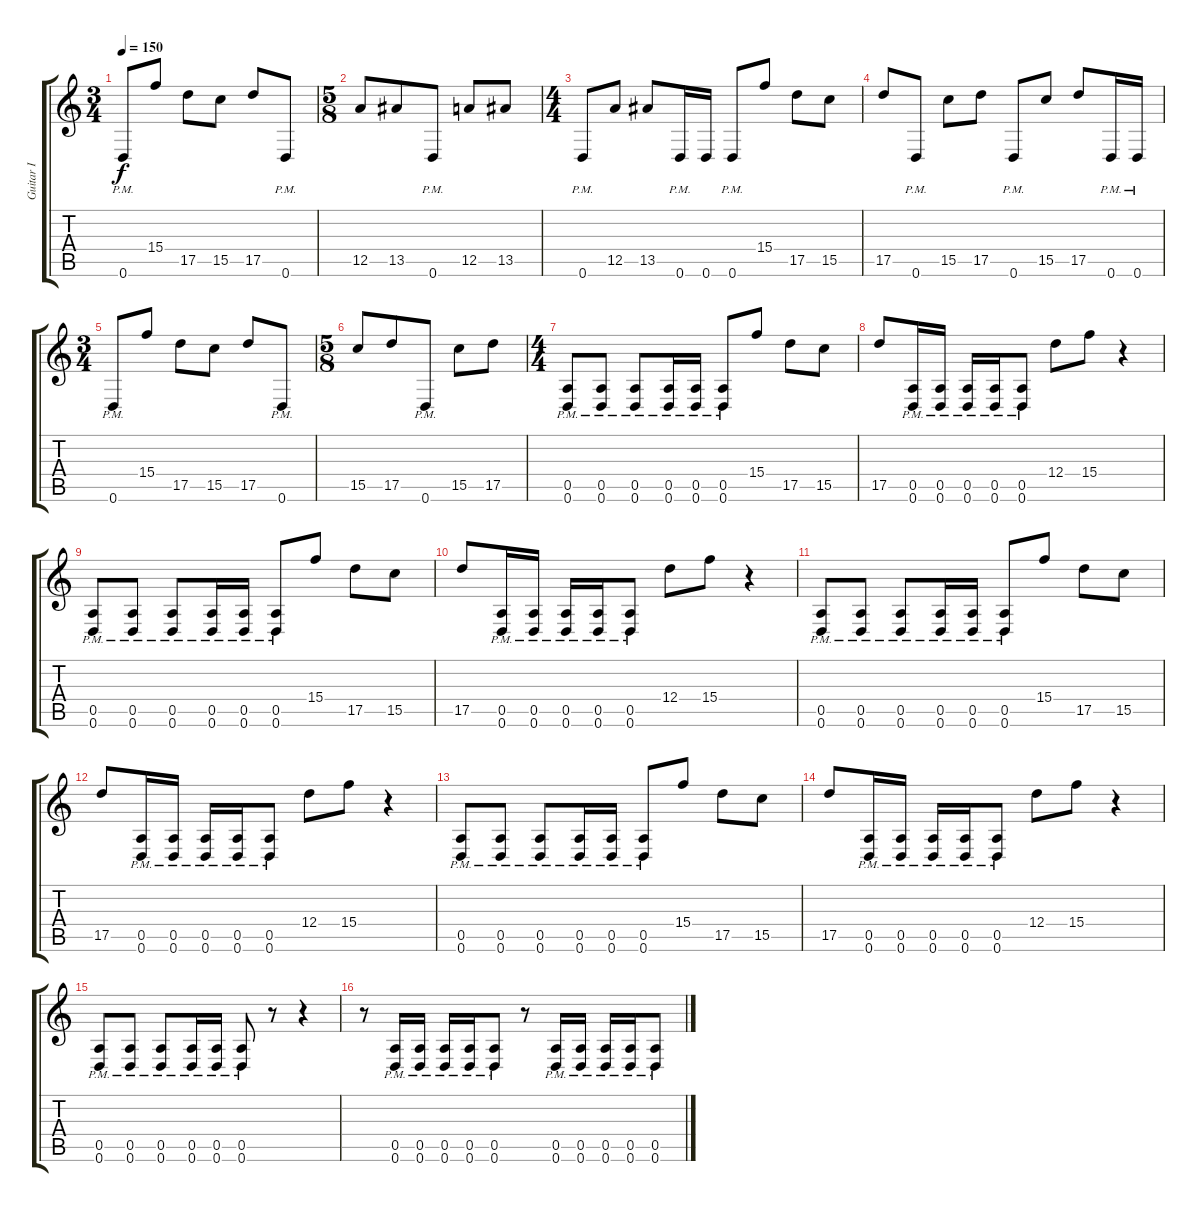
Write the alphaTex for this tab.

\track ("Guitar I" "Guitar I") {instrument distortionguitar}
\staff {score tabs}
\tuning (E4 B3 G3 D3 A2 D2) {hide}
\ts (3 4)
\tempo 150
\clef g2
\ks c
0.6{pm}.8{dy f} 15.4.8 17.5.8 15.5.8 17.5.8 0.6{pm}.8 |
\ts (5 8)
12.5.8 13.5.8 0.6{pm}.8 12.5.8 13.5.8 |
\ts (4 4)
0.6{pm}.8 12.5.8 13.5.8 0.6{pm}.16 0.6.16 0.6{pm}.8 15.4.8 17.5.8 15.5.8 |
17.5.8 0.6{pm}.8 15.5.8 17.5.8 0.6{pm}.8 15.5.8 17.5.8 0.6{pm}.16 0.6{pm}.16 |
\ts (3 4)
0.6{pm}.8 15.4.8 17.5.8 15.5.8 17.5.8 0.6{pm}.8 |
\ts (5 8)
15.5.8 17.5.8 0.6{pm}.8 15.5.8 17.5.8 |
\ts (4 4)
(0.5{pm} 0.6{pm}).8 (0.5{pm} 0.6{pm}).8 (0.5{pm} 0.6{pm}).8 (0.5{pm} 0.6{pm}).16 (0.5{pm} 0.6{pm}).16 (0.5{pm} 0.6{pm}).8 15.4.8 17.5.8 15.5.8 |
17.5.8 (0.5{pm} 0.6{pm}).16 (0.5{pm} 0.6{pm}).16 (0.5{pm} 0.6{pm}).16 (0.5{pm} 0.6{pm}).16 (0.5{pm} 0.6{pm}).8 12.4.8 15.4.8 r.4 |
(0.5{pm} 0.6{pm}).8 (0.5{pm} 0.6{pm}).8 (0.5{pm} 0.6{pm}).8 (0.5{pm} 0.6{pm}).16 (0.5{pm} 0.6{pm}).16 (0.5{pm} 0.6{pm}).8 15.4.8 17.5.8 15.5.8 |
17.5.8 (0.5{pm} 0.6{pm}).16 (0.5{pm} 0.6{pm}).16 (0.5{pm} 0.6{pm}).16 (0.5{pm} 0.6{pm}).16 (0.5{pm} 0.6{pm}).8 12.4.8 15.4.8 r.4 |
(0.5{pm} 0.6{pm}).8 (0.5{pm} 0.6{pm}).8 (0.5{pm} 0.6{pm}).8 (0.5{pm} 0.6{pm}).16 (0.5{pm} 0.6{pm}).16 (0.5{pm} 0.6{pm}).8 15.4.8 17.5.8 15.5.8 |
17.5.8 (0.5{pm} 0.6{pm}).16 (0.5{pm} 0.6{pm}).16 (0.5{pm} 0.6{pm}).16 (0.5{pm} 0.6{pm}).16 (0.5{pm} 0.6{pm}).8 12.4.8 15.4.8 r.4 |
(0.5{pm} 0.6{pm}).8 (0.5{pm} 0.6{pm}).8 (0.5{pm} 0.6{pm}).8 (0.5{pm} 0.6{pm}).16 (0.5{pm} 0.6{pm}).16 (0.5{pm} 0.6{pm}).8 15.4.8 17.5.8 15.5.8 |
17.5.8 (0.5{pm} 0.6{pm}).16 (0.5{pm} 0.6{pm}).16 (0.5{pm} 0.6{pm}).16 (0.5{pm} 0.6{pm}).16 (0.5{pm} 0.6{pm}).8 12.4.8 15.4.8 r.4 |
(0.5{pm} 0.6{pm}).8 (0.5{pm} 0.6{pm}).8 (0.5{pm} 0.6{pm}).8 (0.5{pm} 0.6{pm}).16 (0.5{pm} 0.6{pm}).16 (0.5{pm} 0.6{pm}).8 r.8 r.4 |
r.8 (0.5{pm} 0.6{pm}).16 (0.5{pm} 0.6{pm}).16 (0.5{pm} 0.6{pm}).16 (0.5{pm} 0.6{pm}).16 (0.5{pm} 0.6{pm}).8 r.8 (0.5{pm} 0.6{pm}).16 (0.5{pm} 0.6{pm}).16 (0.5{pm} 0.6{pm}).16 (0.5{pm} 0.6{pm}).16 (0.5{pm} 0.6{pm}).8
